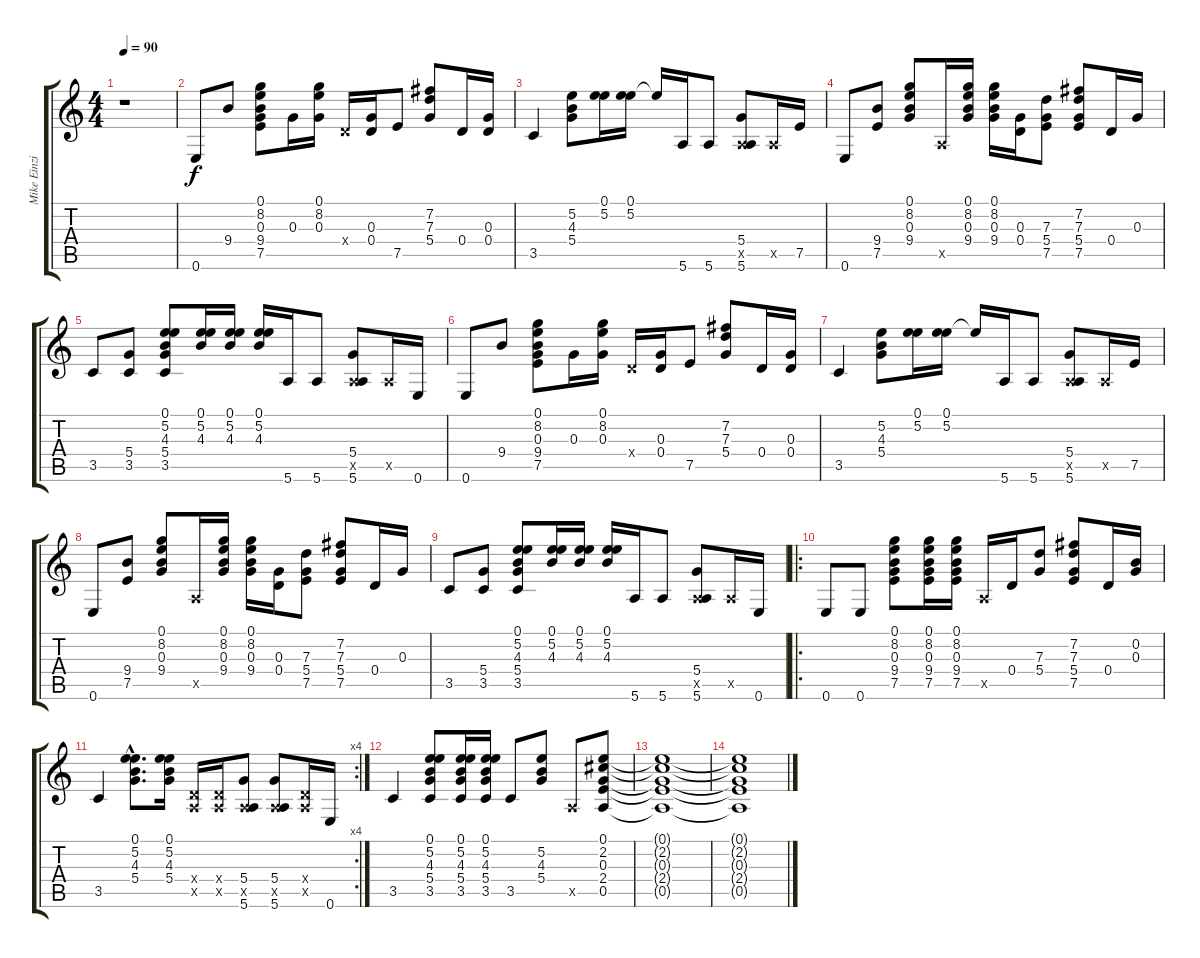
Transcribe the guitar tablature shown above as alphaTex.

\track ("Mike Einziger (Guitar 1)" "Mike Einzi") {instrument acousticguitarsteel}
\staff {score tabs}
\tuning (E4 B3 G3 D3 A2 E2) {hide}
\ts (4 4)
\tempo 90
\clef g2
\ks c
r.1{dy f} |
0.6.8 9.4.8 (0.1 8.2 0.3 9.4 7.5).8 0.3.16 (0.1 8.2 0.3).16 0.4{x}.16 (0.3 0.4).16 7.5.8 (7.2 7.3 5.4).8 0.4.16 (0.3 0.4).16 |
3.5.4 (5.2 4.3 5.4).8 (0.1 5.2).16 (0.1 5.2).16 0.1{t}.16 5.6.16 5.6.8 (5.4 0.5{x} 5.6).8 0.5{x}.16 7.5.16 |
0.6.8 (9.4 7.5).8 (0.1 8.2 0.3 9.4).8 0.5{x}.16 (0.1 8.2 0.3 9.4).16 (0.1 8.2 0.3 9.4).16 (0.3 0.4).16 (7.3 5.4 7.5).8 (7.2 7.3 5.4 7.5).8 0.4.16 0.3.16 |
3.5.8 (5.4 3.5).8 (0.1 5.2 4.3 5.4 3.5).8 (0.1 5.2 4.3).16 (0.1 5.2 4.3).16 (0.1 5.2 4.3).16 5.6.16 5.6.8 (5.4 0.5{x} 5.6).8 0.5{x}.16 0.6.16 |
0.6.8 9.4.8 (0.1 8.2 0.3 9.4 7.5).8 0.3.16 (0.1 8.2 0.3).16 0.4{x}.16 (0.3 0.4).16 7.5.8 (7.2 7.3 5.4).8 0.4.16 (0.3 0.4).16 |
3.5.4 (5.2 4.3 5.4).8 (0.1 5.2).16 (0.1 5.2).16 0.1{t}.16 5.6.16 5.6.8 (5.4 0.5{x} 5.6).8 0.5{x}.16 7.5.16 |
0.6.8 (9.4 7.5).8 (0.1 8.2 0.3 9.4).8 0.5{x}.16 (0.1 8.2 0.3 9.4).16 (0.1 8.2 0.3 9.4).16 (0.3 0.4).16 (7.3 5.4 7.5).8 (7.2 7.3 5.4 7.5).8 0.4.16 0.3.16 |
3.5.8 (5.4 3.5).8 (0.1 5.2 4.3 5.4 3.5).8 (0.1 5.2 4.3).16 (0.1 5.2 4.3).16 (0.1 5.2 4.3).16 5.6.16 5.6.8 (5.4 0.5{x} 5.6).8 0.5{x}.16 0.6.16 |
\ro
0.6.8 0.6.8 (0.1 8.2 0.3 9.4 7.5).8 (0.1 8.2 0.3 9.4 7.5).16 (0.1 8.2 0.3 9.4 7.5).16 0.5{x}.16 0.4.16 (7.3 5.4).8 (7.2 7.3 5.4 7.5).8 0.4.16 (0.2 0.3).16 |
\rc 4
3.5.4 (0.1{hac} 5.2{hac} 4.3{hac} 5.4{hac}).8{d} (0.1 5.2 4.3 5.4).16 (0.4{x} 0.5{x}).16 (0.4{x} 0.5{x}).16 (5.4 0.5{x} 5.6).8 (5.4 0.5{x} 5.6).8 (0.4{x} 0.5{x}).16 0.6.16 |
3.5.4 (0.1 5.2 4.3 5.4 3.5).8 (0.1 5.2 4.3 5.4 3.5).16 (0.1 5.2 4.3 5.4 3.5).16 3.5.8 (5.2 4.3 5.4).8 0.5{x}.8{instrument guitarfretnoise} (0.1 2.2 0.3 2.4 0.5).8{instrument acousticguitarsteel} |
(0.1{t} 2.2{t} 0.3{t} 2.4{t} 0.5{t}).1 |
(0.1{t} 2.2{t} 0.3{t} 2.4{t} 0.5{t}).1
